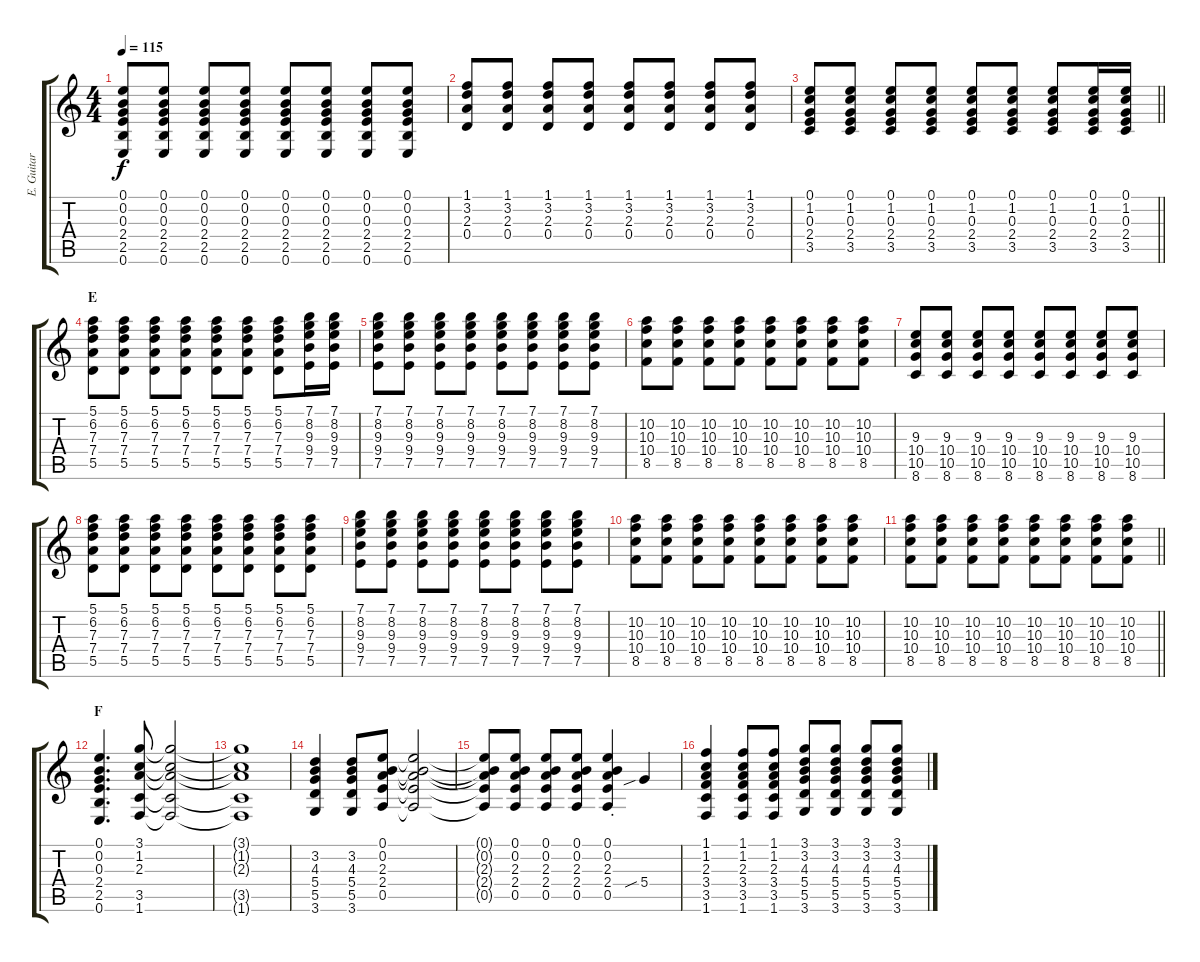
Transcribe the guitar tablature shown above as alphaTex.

\track ("E. Guitar 2" "E. Guitar ") {instrument electricguitarjazz}
\staff {score tabs}
\tuning (E4 B3 G3 D3 A2 E2) {hide}
\ts (4 4)
\tempo 115
\clef g2
\ks c
(0.1 0.2 0.3 2.4 2.5 0.6).8{dy f} (0.1 0.2 0.3 2.4 2.5 0.6).8 (0.1 0.2 0.3 2.4 2.5 0.6).8 (0.1 0.2 0.3 2.4 2.5 0.6).8 (0.1 0.2 0.3 2.4 2.5 0.6).8 (0.1 0.2 0.3 2.4 2.5 0.6).8 (0.1 0.2 0.3 2.4 2.5 0.6).8 (0.1 0.2 0.3 2.4 2.5 0.6).8 |
(1.1 3.2 2.3 0.4).8 (1.1 3.2 2.3 0.4).8 (1.1 3.2 2.3 0.4).8 (1.1 3.2 2.3 0.4).8 (1.1 3.2 2.3 0.4).8 (1.1 3.2 2.3 0.4).8 (1.1 3.2 2.3 0.4).8 (1.1 3.2 2.3 0.4).8 |
\barLineRight lightlight
(0.1 1.2 0.3 2.4 3.5).8 (0.1 1.2 0.3 2.4 3.5).8 (0.1 1.2 0.3 2.4 3.5).8 (0.1 1.2 0.3 2.4 3.5).8 (0.1 1.2 0.3 2.4 3.5).8 (0.1 1.2 0.3 2.4 3.5).8 (0.1 1.2 0.3 2.4 3.5).8 (0.1 1.2 0.3 2.4 3.5).16 (0.1 1.2 0.3 2.4 3.5).16 |
\section ("" "E")
(5.1 6.2 7.3 7.4 5.5).8 (5.1 6.2 7.3 7.4 5.5).8 (5.1 6.2 7.3 7.4 5.5).8 (5.1 6.2 7.3 7.4 5.5).8 (5.1 6.2 7.3 7.4 5.5).8 (5.1 6.2 7.3 7.4 5.5).8 (5.1 6.2 7.3 7.4 5.5).8 (7.1 8.2 9.3 9.4 7.5).16 (7.1 8.2 9.3 9.4 7.5).16 |
(7.1 8.2 9.3 9.4 7.5).8 (7.1 8.2 9.3 9.4 7.5).8 (7.1 8.2 9.3 9.4 7.5).8 (7.1 8.2 9.3 9.4 7.5).8 (7.1 8.2 9.3 9.4 7.5).8 (7.1 8.2 9.3 9.4 7.5).8 (7.1 8.2 9.3 9.4 7.5).8 (7.1 8.2 9.3 9.4 7.5).8 |
(10.2 10.3 10.4 8.5).8 (10.2 10.3 10.4 8.5).8 (10.2 10.3 10.4 8.5).8 (10.2 10.3 10.4 8.5).8 (10.2 10.3 10.4 8.5).8 (10.2 10.3 10.4 8.5).8 (10.2 10.3 10.4 8.5).8 (10.2 10.3 10.4 8.5).8 |
(9.3 10.4 10.5 8.6).8 (9.3 10.4 10.5 8.6).8 (9.3 10.4 10.5 8.6).8 (9.3 10.4 10.5 8.6).8 (9.3 10.4 10.5 8.6).8 (9.3 10.4 10.5 8.6).8 (9.3 10.4 10.5 8.6).8 (9.3 10.4 10.5 8.6).8 |
(5.1 6.2 7.3 7.4 5.5).8 (5.1 6.2 7.3 7.4 5.5).8 (5.1 6.2 7.3 7.4 5.5).8 (5.1 6.2 7.3 7.4 5.5).8 (5.1 6.2 7.3 7.4 5.5).8 (5.1 6.2 7.3 7.4 5.5).8 (5.1 6.2 7.3 7.4 5.5).8 (5.1 6.2 7.3 7.4 5.5).8 |
(7.1 8.2 9.3 9.4 7.5).8 (7.1 8.2 9.3 9.4 7.5).8 (7.1 8.2 9.3 9.4 7.5).8 (7.1 8.2 9.3 9.4 7.5).8 (7.1 8.2 9.3 9.4 7.5).8 (7.1 8.2 9.3 9.4 7.5).8 (7.1 8.2 9.3 9.4 7.5).8 (7.1 8.2 9.3 9.4 7.5).8 |
(10.2 10.3 10.4 8.5).8 (10.2 10.3 10.4 8.5).8 (10.2 10.3 10.4 8.5).8 (10.2 10.3 10.4 8.5).8 (10.2 10.3 10.4 8.5).8 (10.2 10.3 10.4 8.5).8 (10.2 10.3 10.4 8.5).8 (10.2 10.3 10.4 8.5).8 |
\barLineRight lightlight
(10.2 10.3 10.4 8.5).8 (10.2 10.3 10.4 8.5).8 (10.2 10.3 10.4 8.5).8 (10.2 10.3 10.4 8.5).8 (10.2 10.3 10.4 8.5).8 (10.2 10.3 10.4 8.5).8 (10.2 10.3 10.4 8.5).8 (10.2 10.3 10.4 8.5).8 |
\section ("" "F")
(0.1 0.2 0.3 2.4 2.5 0.6).4{d} (3.1 1.2 2.3 3.5 1.6).8 (3.1{t} 1.2{t} 2.3{t} 3.5{t} 1.6{t}).2 |
(3.1{t} 1.2{t} 2.3{t} 3.5{t} 1.6{t}).1 |
(3.2 4.3 5.4 5.5 3.6).4 (3.2 4.3 5.4 5.5 3.6).8 (0.1 0.2 2.3 2.4 0.5).8 (0.1{t} 0.2{t} 2.3{t} 2.4{t} 0.5{t}).2 |
(0.1{t} 0.2{t} 2.3{t} 2.4{t} 0.5{t}).8 (0.1 0.2 2.3 2.4 0.5).8 (0.1 0.2 2.3 2.4 0.5).8 (0.1 0.2 2.3 2.4 0.5).8 (0.1{st} 0.2{st} 2.3{st} 2.4{st} 0.5{st}).4 5.4{sib}.4 |
(1.1 1.2 2.3 3.4 3.5 1.6).4 (1.1 1.2 2.3 3.4 3.5 1.6).8 (1.1 1.2 2.3 3.4 3.5 1.6).8 (3.1 3.2 4.3 5.4 5.5 3.6).8 (3.1 3.2 4.3 5.4 5.5 3.6).8 (3.1 3.2 4.3 5.4 5.5 3.6).8 (3.1 3.2 4.3 5.4 5.5 3.6).8
